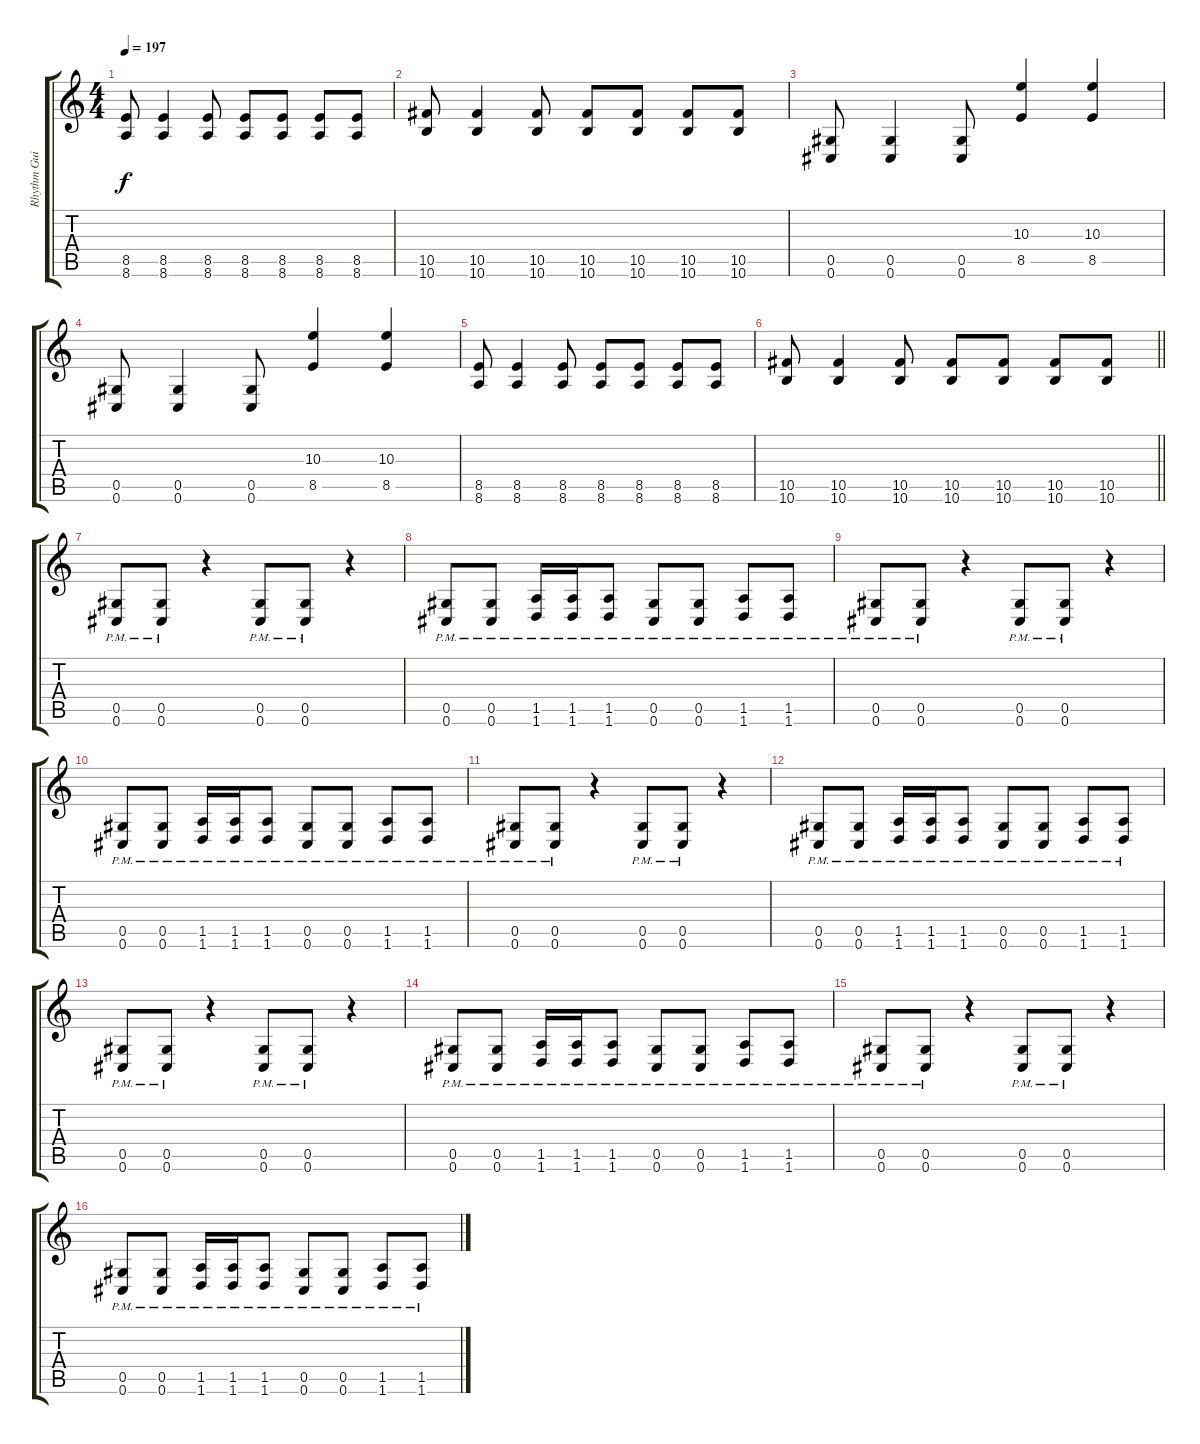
\track ("Rhythm Guitar" "Rhythm Gui") {instrument overdrivenguitar}
\staff {score tabs}
\tuning (Eb4 Bb3 Gb3 Db3 Ab2 Db2) {hide}
\ts (4 4)
\tempo 197
\clef g2
\ks c
(8.5 8.6).8{dy f} (8.5 8.6).4 (8.5 8.6).8 (8.5 8.6).8 (8.5 8.6).8 (8.5 8.6).8 (8.5 8.6).8 |
(10.5 10.6).8 (10.5 10.6).4 (10.5 10.6).8 (10.5 10.6).8 (10.5 10.6).8 (10.5 10.6).8 (10.5 10.6).8 |
(0.5 0.6).8 (0.5 0.6).4 (0.5 0.6).8 (10.3 8.5).4 (10.3 8.5).4 |
(0.5 0.6).8 (0.5 0.6).4 (0.5 0.6).8 (10.3 8.5).4 (10.3 8.5).4 |
(8.5 8.6).8 (8.5 8.6).4 (8.5 8.6).8 (8.5 8.6).8 (8.5 8.6).8 (8.5 8.6).8 (8.5 8.6).8 |
\barLineRight lightlight
(10.5 10.6).8 (10.5 10.6).4 (10.5 10.6).8 (10.5 10.6).8 (10.5 10.6).8 (10.5 10.6).8 (10.5 10.6).8 |
(0.5{pm} 0.6{pm}).8 (0.5{pm} 0.6{pm}).8 r.4 (0.5{pm} 0.6{pm}).8 (0.5{pm} 0.6{pm}).8 r.4 |
(0.5{pm} 0.6{pm}).8 (0.5{pm} 0.6{pm}).8 (1.5{pm} 1.6{pm}).16 (1.5{pm} 1.6{pm}).16 (1.5{pm} 1.6{pm}).8 (0.5{pm} 0.6{pm}).8 (0.5{pm} 0.6{pm}).8 (1.5{pm} 1.6{pm}).8 (1.5{pm} 1.6{pm}).8 |
(0.5{pm} 0.6{pm}).8 (0.5{pm} 0.6{pm}).8 r.4 (0.5{pm} 0.6{pm}).8 (0.5{pm} 0.6{pm}).8 r.4 |
(0.5{pm} 0.6{pm}).8 (0.5{pm} 0.6{pm}).8 (1.5{pm} 1.6{pm}).16 (1.5{pm} 1.6{pm}).16 (1.5{pm} 1.6{pm}).8 (0.5{pm} 0.6{pm}).8 (0.5{pm} 0.6{pm}).8 (1.5{pm} 1.6{pm}).8 (1.5{pm} 1.6{pm}).8 |
(0.5{pm} 0.6{pm}).8 (0.5{pm} 0.6{pm}).8 r.4 (0.5{pm} 0.6{pm}).8 (0.5{pm} 0.6{pm}).8 r.4 |
(0.5{pm} 0.6{pm}).8 (0.5{pm} 0.6{pm}).8 (1.5{pm} 1.6{pm}).16 (1.5{pm} 1.6{pm}).16 (1.5{pm} 1.6{pm}).8 (0.5{pm} 0.6{pm}).8 (0.5{pm} 0.6{pm}).8 (1.5{pm} 1.6{pm}).8 (1.5{pm} 1.6{pm}).8 |
(0.5{pm} 0.6{pm}).8 (0.5{pm} 0.6{pm}).8 r.4 (0.5{pm} 0.6{pm}).8 (0.5{pm} 0.6{pm}).8 r.4 |
(0.5{pm} 0.6{pm}).8 (0.5{pm} 0.6{pm}).8 (1.5{pm} 1.6{pm}).16 (1.5{pm} 1.6{pm}).16 (1.5{pm} 1.6{pm}).8 (0.5{pm} 0.6{pm}).8 (0.5{pm} 0.6{pm}).8 (1.5{pm} 1.6{pm}).8 (1.5{pm} 1.6{pm}).8 |
(0.5{pm} 0.6{pm}).8 (0.5{pm} 0.6{pm}).8 r.4 (0.5{pm} 0.6{pm}).8 (0.5{pm} 0.6{pm}).8 r.4 |
(0.5{pm} 0.6{pm}).8 (0.5{pm} 0.6{pm}).8 (1.5{pm} 1.6{pm}).16 (1.5{pm} 1.6{pm}).16 (1.5{pm} 1.6{pm}).8 (0.5{pm} 0.6{pm}).8 (0.5{pm} 0.6{pm}).8 (1.5{pm} 1.6{pm}).8 (1.5{pm} 1.6{pm}).8
